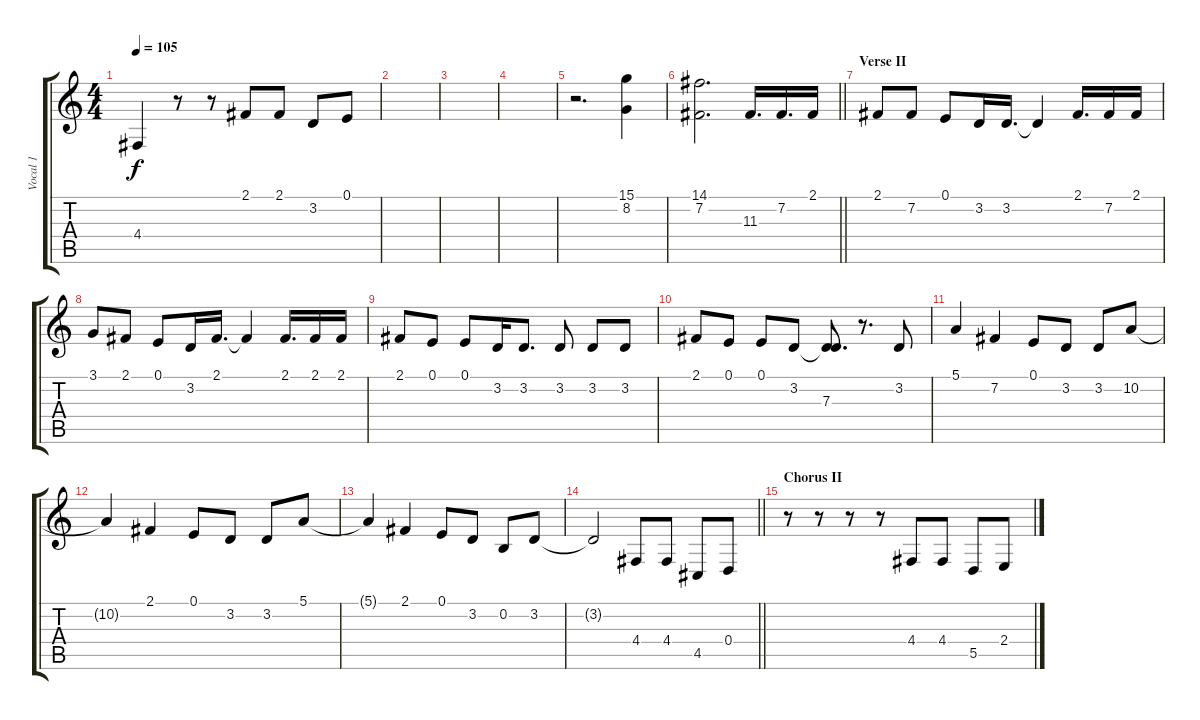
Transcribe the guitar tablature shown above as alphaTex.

\track ("Vocal 1" "Vocal 1") {instrument englishhorn}
\staff {score tabs}
\tuning (E4 B3 G3 D3 A2 E2) {hide}
\ts (4 4)
\tempo 105
\clef g2
\ks c
4.4.4{dy f} r.8 r.8 2.1.8 2.1.8 3.2.8 0.1.8 |
|
|
|
r.2{d} (15.1 8.2).4 |
\barLineRight lightlight
(14.1 7.2).2{d} 11.3.16{d} 7.2.16{d} 2.1.16 |
\section ("" "Verse II")
2.1.8 7.2.8 0.1.8 3.2.16 3.2.16{d} 3.2{t}.4 2.1.16{d} 7.2.16 2.1.16 |
3.1.8 2.1.8 0.1.8 3.2.16 2.1.16{d} 2.1{t}.4 2.1.16{d} 2.1.16 2.1.16 |
2.1.8 0.1.8 0.1.8 3.2.16 3.2.8{d} 3.2.8 3.2.8 3.2.8 |
2.1.8 0.1.8 0.1.8 3.2.8 (3.2{t} 7.3).8{d} r.8{d} 3.2.8 |
5.1.4 7.2.4 0.1.8 3.2.8 3.2.8 10.2.8 |
10.2{t}.4 2.1.4 0.1.8 3.2.8 3.2.8 5.1.8 |
5.1{t}.4 2.1.4 0.1.8 3.2.8 0.2.8 3.2.8 |
\barLineRight lightlight
3.2{t}.2 4.4.8 4.4.8 4.5.8 0.4.8 |
\section ("" "Chorus II")
r.8 r.8 r.8 r.8 4.4.8 4.4.8 5.5.8 2.4.8
